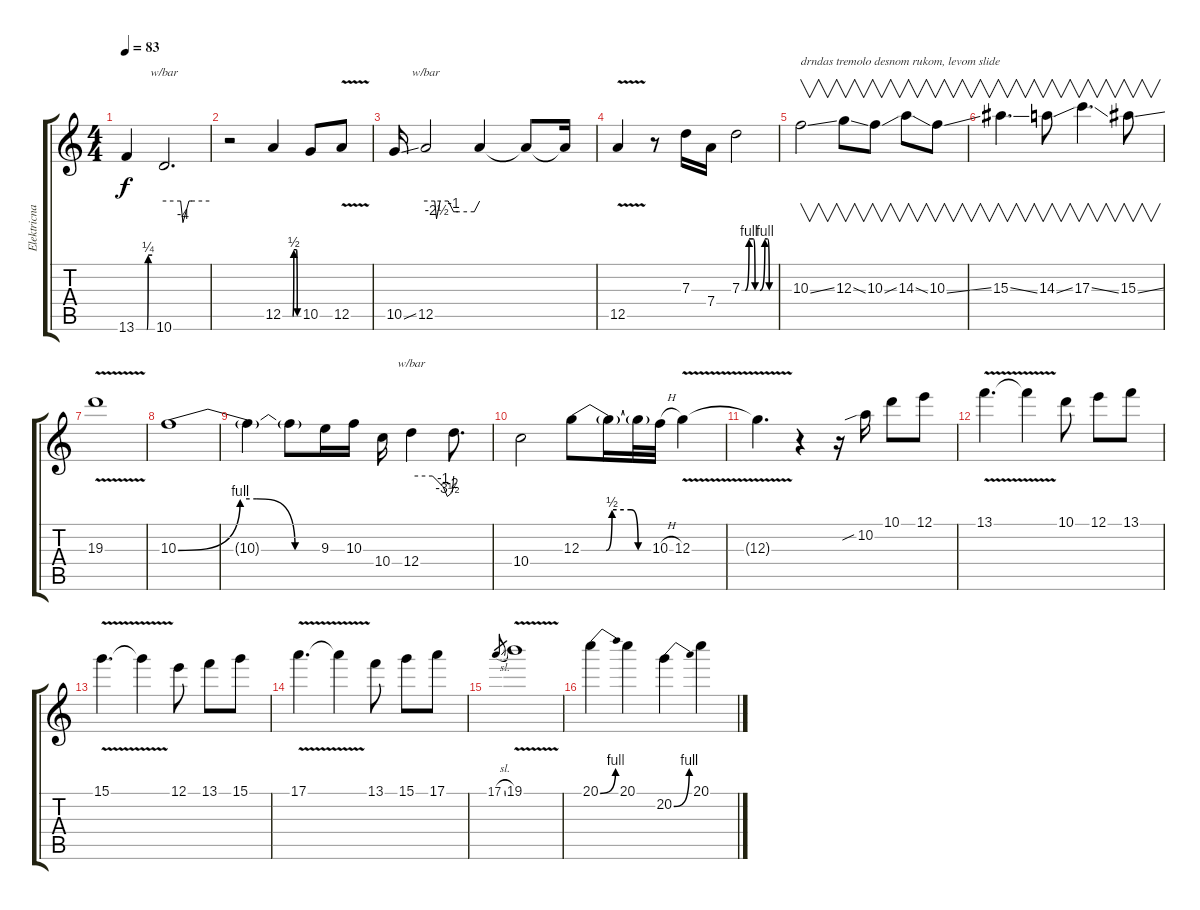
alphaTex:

\track ("Elektricna gitara" "Elektricna") {instrument overdrivenguitar}
\staff {score tabs}
\tuning (E4 B3 G3 D3 A2 E2) {hide}
\ts (4 4)
\tempo 83
\clef g2
\ks c
13.6{be (custom 0 0 40 0 45 1 60 1)}.4{dy f} 10.6.2{d tbe (custom default 0 0 22 0 25 -16 33 0 37 0 60 0)} |
r.2 12.5{be (custom 0 0 38 0 42 2 52 2 55 0 60 0)}.4 10.5.8 12.5{v}.8 |
10.5{ss}.16 12.5.2{tbe (custom default 0 0 10 0 12 -10 16 0 25 0 31 -4 36 -4 54 -4 60 0)} 12.5{t}.4 12.5{t}.8 12.5{t}.16 |
12.5{v}.4 r.8 7.3.16 7.4.16 7.3{be (custom 0 0 6 0 13 4 21 4 24 0 30 0 33 0 42 4 47 4 50 0 60 0)}.2 |
10.3{ss}.2{v txt "drndas tremolo desnom rukom, levom slide"} 12.3{ss}.8{v} 10.3{ss}.8{v} 14.3{ss}.8{v} 10.3{ss}.8{v} |
15.3{ss}.4{v d} 14.3{ss}.8{v} 17.3{ss}.4{v d} 15.3{ss}.8{v} |
19.3{v}.1 |
10.3{be (custom 0 0 26 4 33 4 49 0 60 0)}.1 |
10.3{t}.4 10.3{t}.8 9.3.16 10.3.16 10.4.16 12.4.4{tbe (custom default 0 0 30 0 45 -4 51 -14 58 -8 60 0)} 12.4{t}.8{d} |
10.4.2 12.3{be (custom 0 0 21 0 26 2 42 2 48 0 60 0)}.8 12.3{t}.16 12.3{t}.32 10.3{h}.32 12.3{v}.4 |
12.3{t}.4{d} r.4 r.16 10.2{sib}.16 10.1.8 12.1.8 |
13.1{v}.4{d} 13.1{t}.4 10.1.8 12.1.8 13.1.8 |
15.1{v}.4{d} 15.1{t}.4 12.1.8 13.1.8 15.1.8 |
17.1{v}.4{d} 17.1{t}.4 13.1.8 15.1.8 17.1.8 |
17.1{sl}.8{gr} 19.1{v}.1 |
20.1{be (bend 0 0 60 4)}.4 20.1.4 20.2{be (bend 0 0 60 4)}.4 20.1.4
